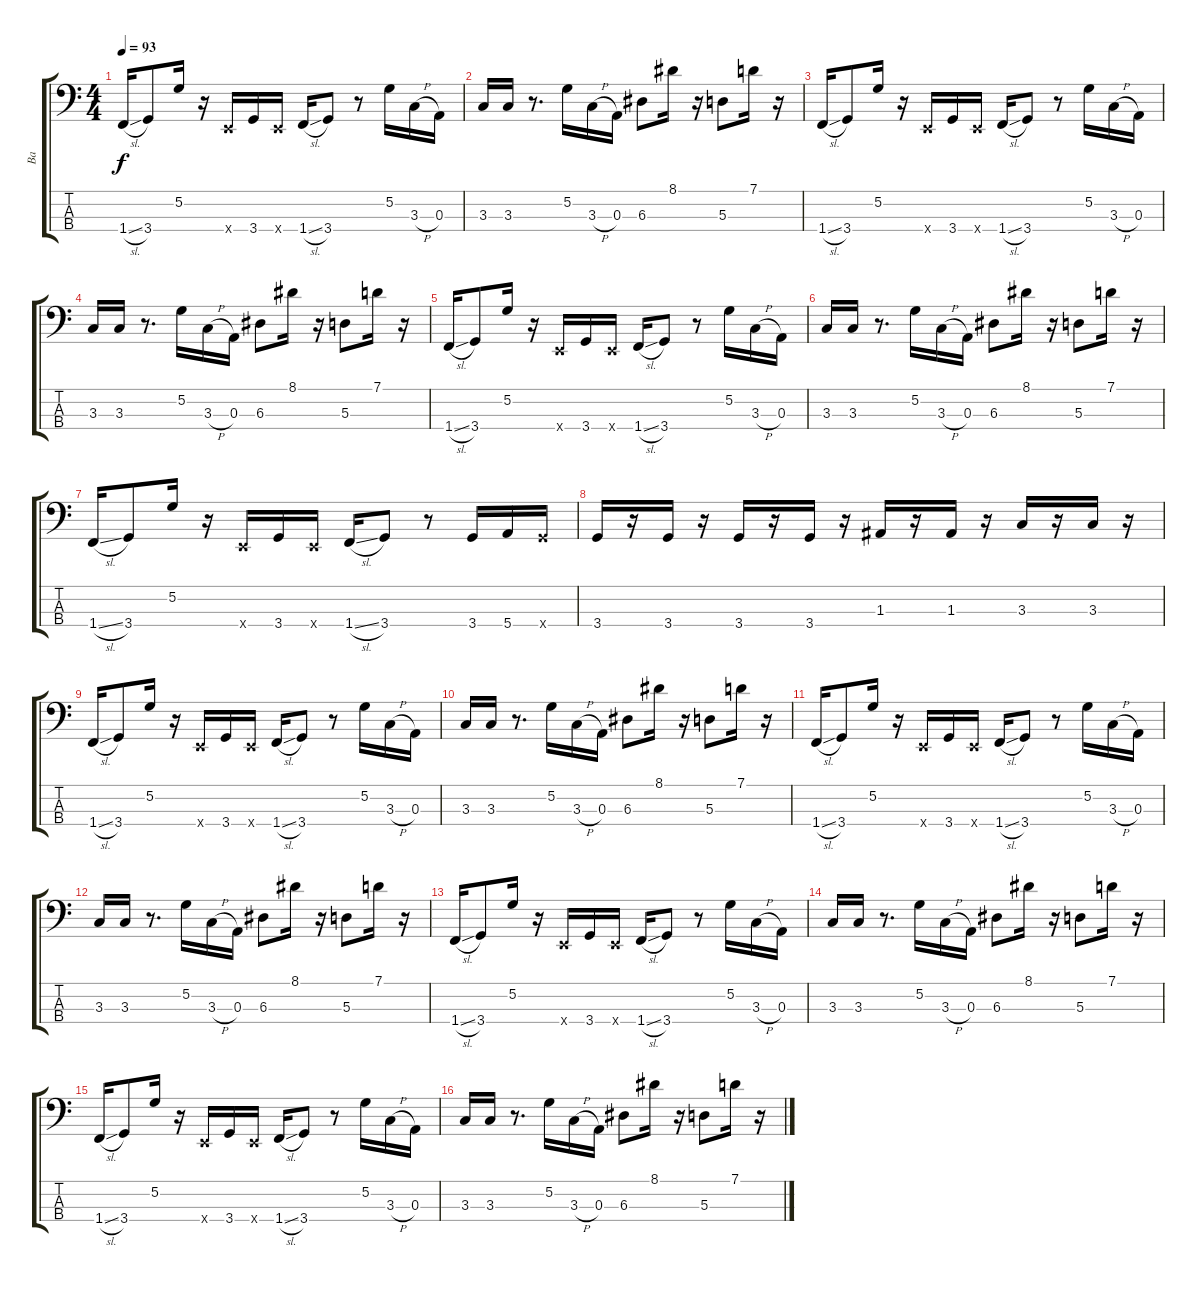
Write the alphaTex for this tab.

\track ("Ba" "Ba") {instrument electricbassfinger}
\staff {score tabs}
\tuning (G2 D2 A1 E1) {hide}
\ts (4 4)
\tempo 93
\clef f4
\ks c
1.4{sl}.16{dy f volume 15 instrument electricbassfinger} 3.4.8 5.2.16 r.16 0.4{x}.16 3.4.16 0.4{x}.16 1.4{sl}.16 3.4.8 r.8 5.2.16 3.3{h}.16 0.3.16 |
3.3.16 3.3.16 r.8{d} 5.2.16 3.3{h}.16 0.3.16 6.3.8 8.1.16 r.16 5.3.8 7.1.16 r.16 |
1.4{sl}.16 3.4.8 5.2.16 r.16 0.4{x}.16 3.4.16 0.4{x}.16 1.4{sl}.16 3.4.8 r.8 5.2.16 3.3{h}.16 0.3.16 |
3.3.16 3.3.16 r.8{d} 5.2.16 3.3{h}.16 0.3.16 6.3.8 8.1.16 r.16 5.3.8 7.1.16 r.16 |
1.4{sl}.16 3.4.8 5.2.16 r.16 0.4{x}.16 3.4.16 0.4{x}.16 1.4{sl}.16 3.4.8 r.8 5.2.16 3.3{h}.16 0.3.16 |
3.3.16 3.3.16 r.8{d} 5.2.16 3.3{h}.16 0.3.16 6.3.8 8.1.16 r.16 5.3.8 7.1.16 r.16 |
1.4{sl}.16 3.4.8 5.2.16 r.16 0.4{x}.16 3.4.16 0.4{x}.16 1.4{sl}.16 3.4.8 r.8 3.4.16 5.4.16 3.4{x}.16 |
3.4.16 r.16 3.4.16 r.16 3.4.16 r.16 3.4.16 r.16 1.3.16 r.16 1.3.16 r.16 3.3.16 r.16 3.3.16 r.16 |
1.4{sl}.16 3.4.8 5.2.16 r.16 0.4{x}.16 3.4.16 0.4{x}.16 1.4{sl}.16 3.4.8 r.8 5.2.16 3.3{h}.16 0.3.16 |
3.3.16 3.3.16 r.8{d} 5.2.16 3.3{h}.16 0.3.16 6.3.8 8.1.16 r.16 5.3.8 7.1.16 r.16 |
1.4{sl}.16 3.4.8 5.2.16 r.16 0.4{x}.16 3.4.16 0.4{x}.16 1.4{sl}.16 3.4.8 r.8 5.2.16 3.3{h}.16 0.3.16 |
3.3.16 3.3.16 r.8{d} 5.2.16 3.3{h}.16 0.3.16 6.3.8 8.1.16 r.16 5.3.8 7.1.16 r.16 |
1.4{sl}.16 3.4.8 5.2.16 r.16 0.4{x}.16 3.4.16 0.4{x}.16 1.4{sl}.16 3.4.8 r.8 5.2.16 3.3{h}.16 0.3.16 |
3.3.16 3.3.16 r.8{d} 5.2.16 3.3{h}.16 0.3.16 6.3.8 8.1.16 r.16 5.3.8 7.1.16 r.16 |
1.4{sl}.16 3.4.8 5.2.16 r.16 0.4{x}.16 3.4.16 0.4{x}.16 1.4{sl}.16 3.4.8 r.8 5.2.16 3.3{h}.16 0.3.16 |
3.3.16 3.3.16 r.8{d} 5.2.16 3.3{h}.16 0.3.16 6.3.8 8.1.16 r.16 5.3.8 7.1.16 r.16
